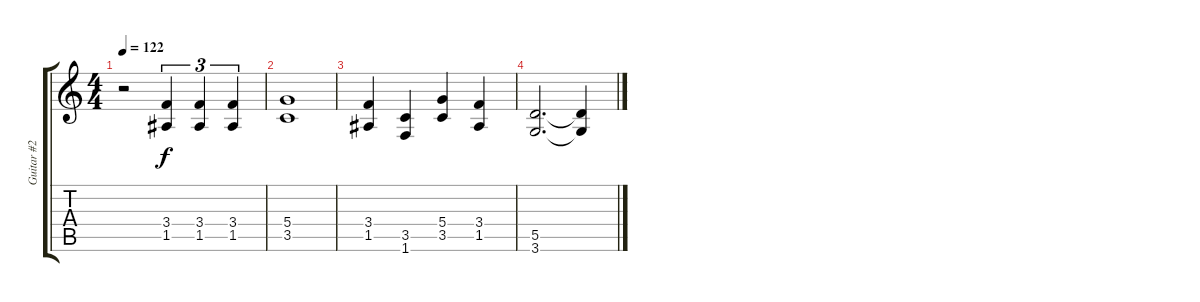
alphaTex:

\track ("Guitar #2" "Guitar #2") {instrument distortionguitar}
\staff {score tabs}
\tuning (E4 B3 G3 D3 A2 E2) {hide}
\ts (4 4)
\tempo 122
\clef g2
\ks c
r.2{dy f} (3.4 1.5).4{tu (3 2)} (3.4 1.5).4{tu (3 2)} (3.4 1.5).4{tu (3 2)} |
(5.4 3.5).1 |
(3.4 1.5).4 (3.5 1.6).4 (5.4 3.5).4 (3.4 1.5).4 |
(5.5 3.6).2{d} (5.5{t} 3.6{t}).4
